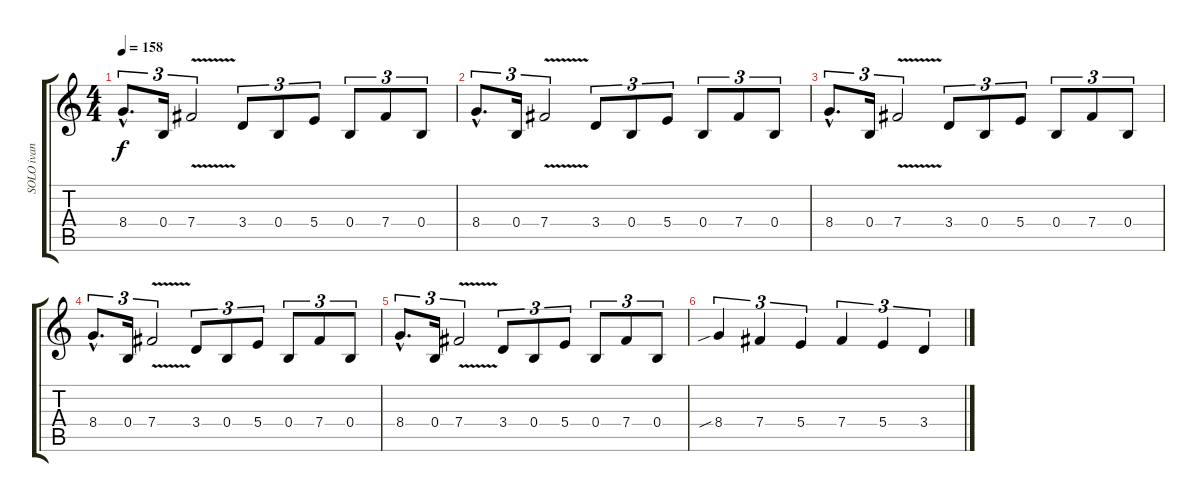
\track ("SOLO ivan" "SOLO ivan") {instrument overdrivenguitar}
\staff {score tabs}
\tuning (Db4 Ab3 E3 B2 Gb2 B1) {hide}
\ts (4 4)
\tempo 158
\clef g2
\ks c
8.4{hac}.8{d tu (3 2) dy f} 0.4.16{tu (3 2)} 7.4{v}.2{tu (3 2)} 3.4.8{tu (3 2)} 0.4.8{tu (3 2)} 5.4.8{tu (3 2)} 0.4.8{tu (3 2)} 7.4.8{tu (3 2)} 0.4.8{tu (3 2)} |
8.4{hac}.8{d tu (3 2)} 0.4.16{tu (3 2)} 7.4{v}.2{tu (3 2)} 3.4.8{tu (3 2)} 0.4.8{tu (3 2)} 5.4.8{tu (3 2)} 0.4.8{tu (3 2)} 7.4.8{tu (3 2)} 0.4.8{tu (3 2)} |
8.4{hac}.8{d tu (3 2)} 0.4.16{tu (3 2)} 7.4{v}.2{tu (3 2)} 3.4.8{tu (3 2)} 0.4.8{tu (3 2)} 5.4.8{tu (3 2)} 0.4.8{tu (3 2)} 7.4.8{tu (3 2)} 0.4.8{tu (3 2)} |
8.4{hac}.8{d tu (3 2)} 0.4.16{tu (3 2)} 7.4{v}.2{tu (3 2)} 3.4.8{tu (3 2)} 0.4.8{tu (3 2)} 5.4.8{tu (3 2)} 0.4.8{tu (3 2)} 7.4.8{tu (3 2)} 0.4.8{tu (3 2)} |
8.4{hac}.8{d tu (3 2)} 0.4.16{tu (3 2)} 7.4{v}.2{tu (3 2)} 3.4.8{tu (3 2)} 0.4.8{tu (3 2)} 5.4.8{tu (3 2)} 0.4.8{tu (3 2)} 7.4.8{tu (3 2)} 0.4.8{tu (3 2)} |
8.4{sib}.4{tu (3 2)} 7.4.4{tu (3 2)} 5.4.4{tu (3 2)} 7.4.4{tu (3 2)} 5.4.4{tu (3 2)} 3.4.4{tu (3 2)}
